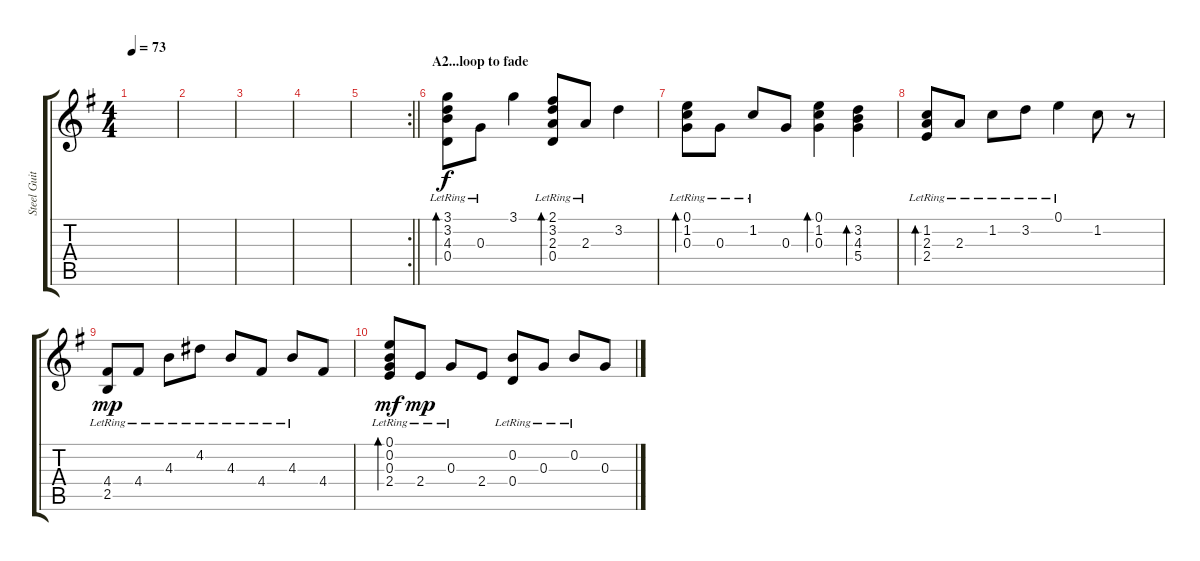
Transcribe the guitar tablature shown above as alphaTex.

\track ("Steel Guitar" "Steel Guit") {instrument acousticguitarsteel}
\staff {score tabs}
\tuning (E4 B3 G3 D3 A2 E2) {hide}
\ts (4 4)
\tempo 73
\clef g2
\ks g
|
|
|
|
\rc 2
\barLineRight lightlight
|
\section ("" "A2...loop to fade")
(3.1{lr} 3.2{lr} 4.3{lr} 0.4{lr}).8{bd 120} 0.3{lr}.8 3.1.4 (2.1{lr} 3.2{lr} 2.3{lr} 0.4{lr}).8{bd 120} 2.3{lr}.8 3.2.4 |
(0.1{lr} 1.2{lr} 0.3{lr}).8{bd 120} 0.3{lr}.8 1.2{lr}.8 0.3.8 (0.1 1.2 0.3).4{bd 120} (3.2 4.3 5.4).4{bd 120} |
(1.2{lr} 2.3{lr} 2.4{lr}).8{bd 120} 2.3{lr}.8 1.2{lr}.8 3.2{lr}.8 0.1{lr}.4 1.2.8 r.8 |
(4.4{lr} 2.5{lr}).8{dy mp} 4.4{lr}.8 4.3{lr}.8 4.2{lr}.8 4.3{lr}.8 4.4{lr}.8 4.3{lr}.8 4.4.8 |
(0.1{lr} 0.2{lr} 0.3{lr} 2.4{lr}).8{bd 60 dy mf} 2.4{lr}.8{dy mp} 0.3{lr}.8 2.4.8 (0.2{lr} 0.4{lr}).8 0.3{lr}.8 0.2{lr}.8 0.3.8
